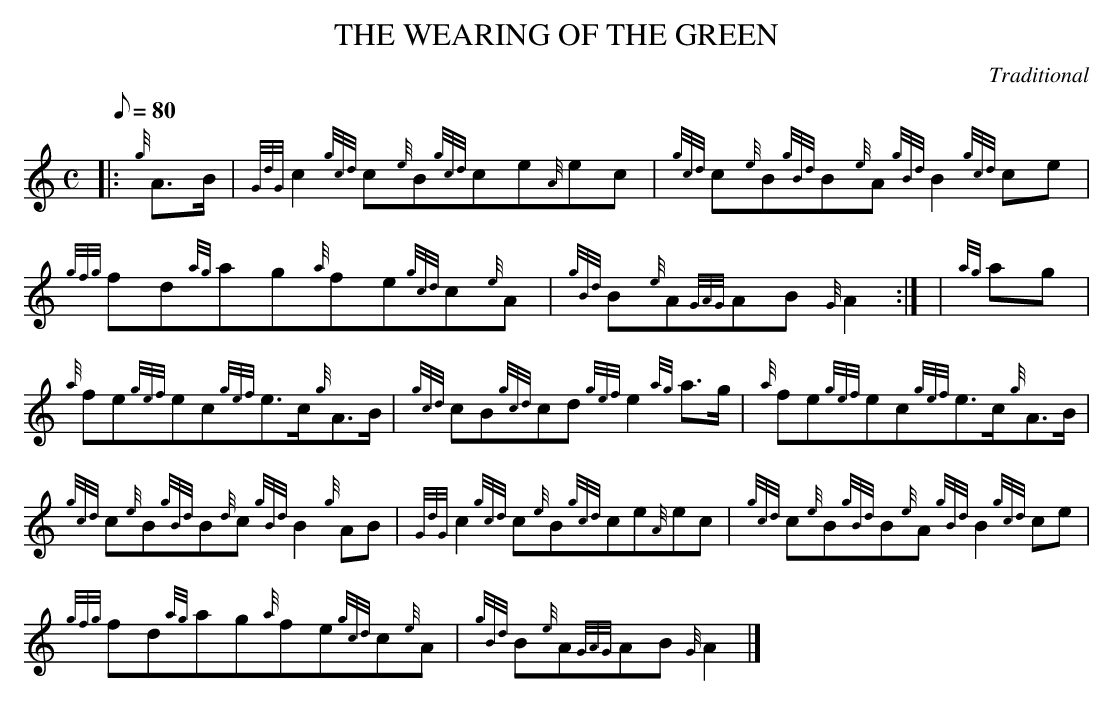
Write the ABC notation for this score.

X:1
T:THE WEARING OF THE GREEN
M:C
L:1/8
Q:80
C:Traditional
K:HP
|: {g}A3/2B/2 | \
{GdG}c2{gcd}c{e}B{gcd}ce{A}ec | \
{gcd}c{e}B{gBd}B{e}A{gBd}B2{gcd}ce |
{gfg}fd{ag}ag{a}fe{gcd}c{e}A | \
{gBd}B{e}A{GAG}AB{G}A2:| [ | \
{ag}ag |
{a}fe{gef}ec{gef}e3/2c/2{g}A3/2B/2 | \
{gcd}cB{gcd}cd{gef}e2{ag}a3/2g/2 | \
{a}fe{gef}ec{gef}e3/2c/2{g}A3/2B/2 |
{gcd}c{e}B{gBd}B{d}c{gBd}B2{g}AB | \
{GdG}c2{gcd}c{e}B{gcd}ce{A}ec | \
{gcd}c{e}B{gBd}B{e}A{gBd}B2{gcd}ce |
{gfg}fd{ag}ag{a}fe{gcd}c{e}A | \
{gBd}B{e}A{GAG}AB{G}A2|]
